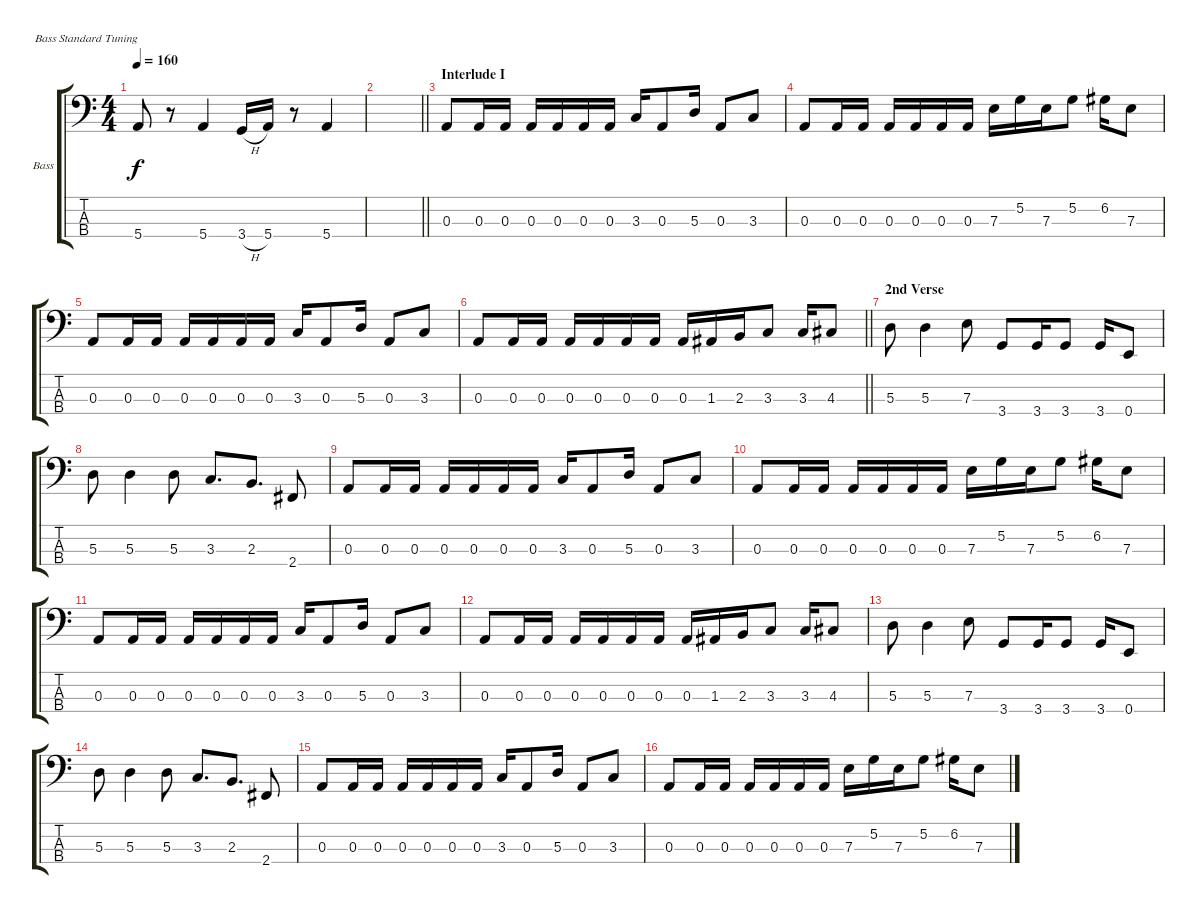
\bracketExtendMode groupsimilarinstruments
\firstSystemTrackNameOrientation horizontal
\otherSystemsTrackNameOrientation horizontal
\track ("Bass" "Bass") {instrument electricbasspick}
\staff {score tabs}
\tuning (G2 D2 A1 E1)
\ts (4 4)
\tempo 160
\clef f4
\ks c
5.4.8{dy f} r.8 5.4.4 3.4{h}.16 5.4.16 r.8 5.4.4 |
\barLineRight lightlight
|
\section ("" "Interlude I")
0.3.8 0.3.16 0.3.16 0.3.16 0.3.16 0.3.16 0.3.16 3.3.16 0.3.8 5.3.16 0.3.8 3.3.8 |
0.3.8 0.3.16 0.3.16 0.3.16 0.3.16 0.3.16 0.3.16 7.3.16 5.2.16 7.3.16 5.2.8 6.2.16 7.3.8 |
0.3.8 0.3.16 0.3.16 0.3.16 0.3.16 0.3.16 0.3.16 3.3.16 0.3.8 5.3.16 0.3.8 3.3.8 |
\barLineRight lightlight
0.3.8 0.3.16 0.3.16 0.3.16 0.3.16 0.3.16 0.3.16 0.3.16 1.3.16 2.3.16 3.3.8 3.3.16 4.3.8 |
\section ("" "2nd Verse")
5.3.8 5.3.4 7.3.8 3.4.8 3.4.16 3.4.8 3.4.16 0.4.8 |
5.3.8 5.3.4 5.3.8 3.3.8{d} 2.3.8{d} 2.4.8 |
0.3.8 0.3.16 0.3.16 0.3.16 0.3.16 0.3.16 0.3.16 3.3.16 0.3.8 5.3.16 0.3.8 3.3.8 |
0.3.8 0.3.16 0.3.16 0.3.16 0.3.16 0.3.16 0.3.16 7.3.16 5.2.16 7.3.16 5.2.8 6.2.16 7.3.8 |
0.3.8 0.3.16 0.3.16 0.3.16 0.3.16 0.3.16 0.3.16 3.3.16 0.3.8 5.3.16 0.3.8 3.3.8 |
0.3.8 0.3.16 0.3.16 0.3.16 0.3.16 0.3.16 0.3.16 0.3.16 1.3.16 2.3.16 3.3.8 3.3.16 4.3.8 |
5.3.8 5.3.4 7.3.8 3.4.8 3.4.16 3.4.8 3.4.16 0.4.8 |
5.3.8 5.3.4 5.3.8 3.3.8{d} 2.3.8{d} 2.4.8 |
0.3.8 0.3.16 0.3.16 0.3.16 0.3.16 0.3.16 0.3.16 3.3.16 0.3.8 5.3.16 0.3.8 3.3.8 |
0.3.8 0.3.16 0.3.16 0.3.16 0.3.16 0.3.16 0.3.16 7.3.16 5.2.16 7.3.16 5.2.8 6.2.16 7.3.8
